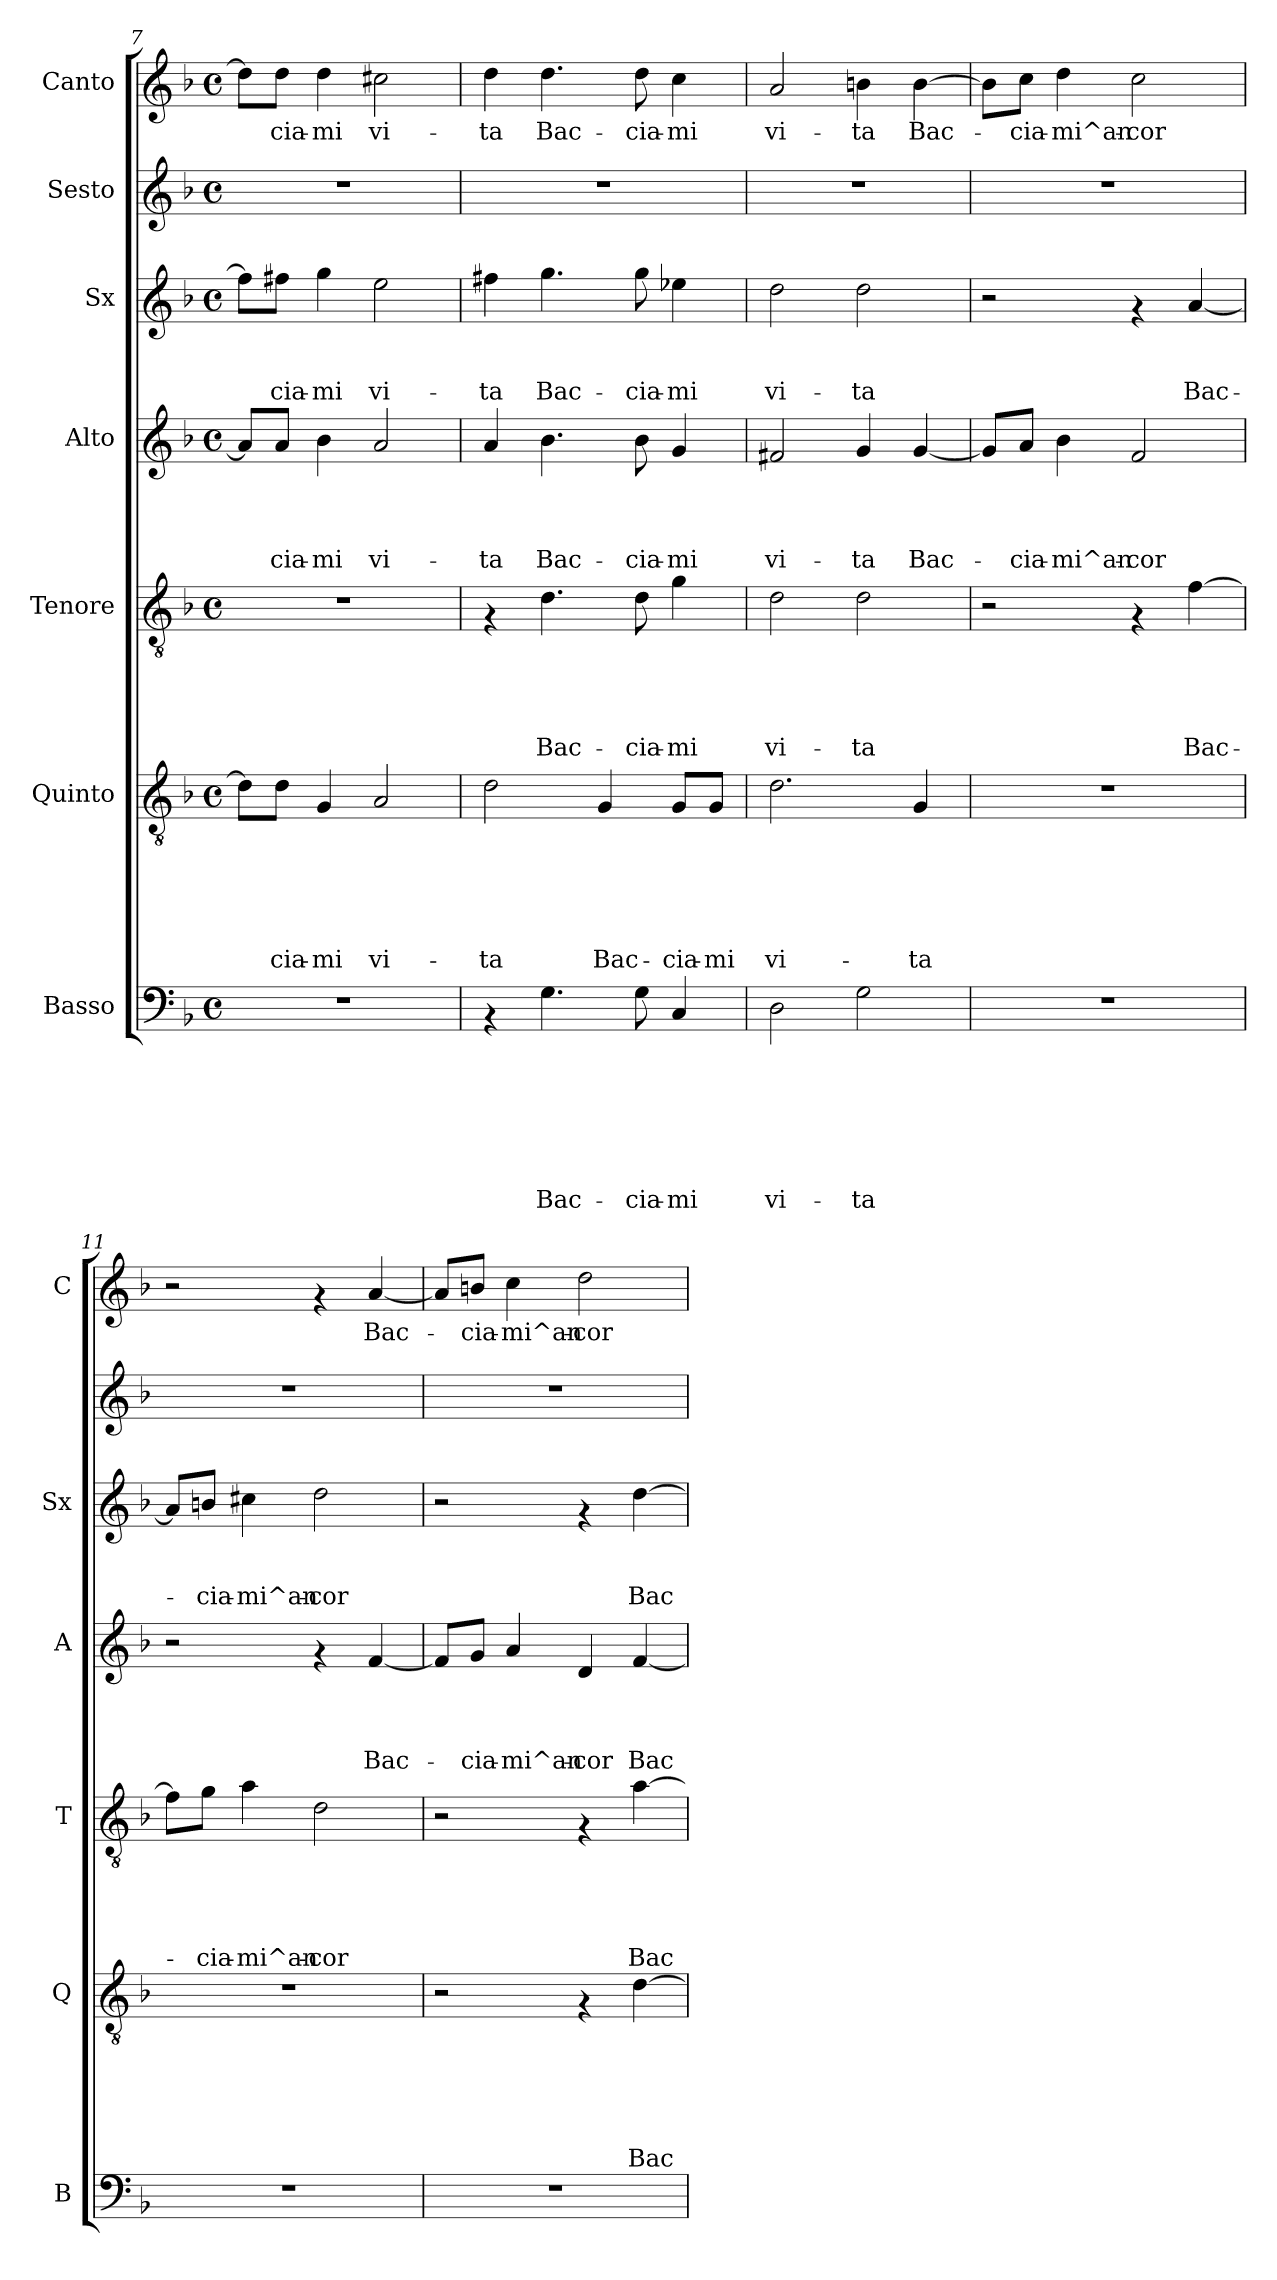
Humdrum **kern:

**kern	**text	**text	**text	**text	**text	**text	**text	**kern	**text	**text	**text	**text	**text	**text	**kern	**text	**text	**text	**text	**text	**kern	**text	**text	**text	**text	**kern	**text	**text	**text	**kern	**kern	**text
*part7	*part7	*part7	*part7	*part7	*part7	*part7	*part7	*part6	*part6	*part6	*part6	*part6	*part6	*part6	*part5	*part5	*part5	*part5	*part5	*part5	*part4	*part4	*part4	*part4	*part4	*part3	*part3	*part3	*part3	*part2	*part1	*part1
*staff7	*staff7	*staff7	*staff7	*staff7	*staff7	*staff7	*staff7	*staff6	*staff6	*staff6	*staff6	*staff6	*staff6	*staff6	*staff5	*staff5	*staff5	*staff5	*staff5	*staff5	*staff4	*staff4	*staff4	*staff4	*staff4	*staff3	*staff3	*staff3	*staff3	*staff2	*staff1	*staff1
*I"Basso	*	*	*	*	*	*	*	*I"Quinto	*	*	*	*	*	*	*I"Tenore	*	*	*	*	*	*I"Alto	*	*	*	*	*I"Sx	*	*	*	*I"Sesto	*I"Canto	*
*I'B	*	*	*	*	*	*	*	*I'Q	*	*	*	*	*	*	*I'T	*	*	*	*	*	*I'A	*	*	*	*	*I'Sx	*	*	*	*	*I'C	*
*clefF4	*	*	*	*	*	*	*	*clefGv2	*	*	*	*	*	*	*clefGv2	*	*	*	*	*	*clefG2	*	*	*	*	*clefG2	*	*	*	*clefG2	*clefG2	*
*k[b-]	*	*	*	*	*	*	*	*k[b-]	*	*	*	*	*	*	*k[b-]	*	*	*	*	*	*k[b-]	*	*	*	*	*k[b-]	*	*	*	*k[b-]	*k[b-]	*
*F:	*	*	*	*	*	*	*	*F:	*	*	*	*	*	*	*F:	*	*	*	*	*	*F:	*	*	*	*	*F:	*	*	*	*F:	*F:	*
*M4/4	*	*	*	*	*	*	*	*M4/4	*	*	*	*	*	*	*M4/4	*	*	*	*	*	*M4/4	*	*	*	*	*M4/4	*	*	*	*M4/4	*M4/4	*
*met(c)	*	*	*	*	*	*	*	*met(c)	*	*	*	*	*	*	*met(c)	*	*	*	*	*	*met(c)	*	*	*	*	*met(c)	*	*	*	*met(c)	*met(c)	*
=7	=7	=7	=7	=7	=7	=7	=7	=7	=7	=7	=7	=7	=7	=7	=7	=7	=7	=7	=7	=7	=7	=7	=7	=7	=7	=7	=7	=7	=7	=7	=7	=7
1r	.	.	.	.	.	.	.	8d\L]	.	.	.	.	.	.	1r	.	.	.	.	.	8a/L]	.	.	.	.	8ff#\L]	.	.	.	1r	8dd\L]	.
!	!	!	!	!	!	!	!	!	!	!	!	!	!	!LO:LY:b	!	!	!	!	!	!	!	!	!	!	!LO:LY:b	!	!	!	!LO:LY:b	!	!	!LO:LY:b
.	.	.	.	.	.	.	.	8d\J	.	.	.	.	.	-cia-	.	.	.	.	.	.	8a/J	.	.	.	-cia-	8ff#i\J	.	.	-cia-	.	8dd\J	-cia-
!	!	!	!	!	!	!	!	!	!	!	!	!	!	!LO:LY:b	!	!	!	!	!	!	!	!	!	!	!LO:LY:b	!	!	!	!LO:LY:b	!	!	!LO:LY:b
.	.	.	.	.	.	.	.	4G/	.	.	.	.	.	-mi	.	.	.	.	.	.	4b-\	.	.	.	-mi	4gg\	.	.	-mi	.	4dd\	-mi
!	!	!	!	!	!	!	!	!	!	!	!	!	!	!LO:LY:b	!	!	!	!	!	!	!	!	!	!	!LO:LY:b	!	!	!	!LO:LY:b	!	!	!LO:LY:b
.	.	.	.	.	.	.	.	2A/	.	.	.	.	.	vi-	.	.	.	.	.	.	2a/	.	.	.	vi-	2ee\	.	.	vi-	.	2cc#X\	vi-
=8	=8	=8	=8	=8	=8	=8	=8	=8	=8	=8	=8	=8	=8	=8	=8	=8	=8	=8	=8	=8	=8	=8	=8	=8	=8	=8	=8	=8	=8	=8	=8	=8
!	!	!	!	!	!	!	!	!	!	!	!	!	!	!LO:LY:b	!	!	!	!	!	!	!	!	!	!	!LO:LY:b	!	!	!	!LO:LY:b	!	!	!LO:LY:b
4rAA	.	.	.	.	.	.	.	2d\	.	.	.	.	.	-ta	4rF	.	.	.	.	.	4a/	.	.	.	-ta	4ff#X\	.	.	-ta	1r	4dd\	-ta
!	!	!	!	!	!	!	!LO:LY:b	!	!	!	!	!	!	!	!	!	!	!	!	!LO:LY:b	!	!	!	!	!LO:LY:b	!	!	!	!LO:LY:b	!	!	!LO:LY:b
4.G\	.	.	.	.	.	.	Bac-	.	.	.	.	.	.	.	4.d\	.	.	.	.	Bac-	4.b-\	.	.	.	Bac-	4.gg\	.	.	Bac-	.	4.dd\	Bac-
!	!	!	!	!	!	!	!	!	!	!	!	!	!	!LO:LY:b	!	!	!	!	!	!	!	!	!	!	!	!	!	!	!	!	!	!
.	.	.	.	.	.	.	.	4G/	.	.	.	.	.	Bac-	.	.	.	.	.	.	.	.	.	.	.	.	.	.	.	.	.	.
!	!	!	!	!	!	!	!LO:LY:b	!	!	!	!	!	!	!	!	!	!	!	!	!LO:LY:b	!	!	!	!	!LO:LY:b	!	!	!	!LO:LY:b	!	!	!LO:LY:b
8G\	.	.	.	.	.	.	-cia-	.	.	.	.	.	.	.	8d\	.	.	.	.	-cia-	8b-\	.	.	.	-cia-	8gg\	.	.	-cia-	.	8dd\	-cia-
!	!	!	!	!	!	!	!LO:LY:b	!	!	!	!	!	!	!LO:LY:b	!	!	!	!	!	!LO:LY:b	!	!	!	!	!LO:LY:b	!	!	!	!LO:LY:b	!	!	!LO:LY:b
4C/	.	.	.	.	.	.	-mi	8G/L	.	.	.	.	.	-cia-	4g\	.	.	.	.	-mi	4g/	.	.	.	-mi	4ee-X\	.	.	-mi	.	4cc\	-mi
!	!	!	!	!	!	!	!	!	!	!	!	!	!	!LO:LY:b	!	!	!	!	!	!	!	!	!	!	!	!	!	!	!	!	!	!
.	.	.	.	.	.	.	.	8G/J	.	.	.	.	.	-mi	.	.	.	.	.	.	.	.	.	.	.	.	.	.	.	.	.	.
!!LO:PB:g=z
=9	=9	=9	=9	=9	=9	=9	=9	=9	=9	=9	=9	=9	=9	=9	=9	=9	=9	=9	=9	=9	=9	=9	=9	=9	=9	=9	=9	=9	=9	=9	=9	=9
!	!	!	!	!	!	!	!LO:LY:b	!	!	!	!	!	!	!LO:LY:b	!	!	!	!	!	!LO:LY:b	!	!	!	!	!LO:LY:b	!	!	!	!LO:LY:b	!	!	!LO:LY:b
2D\	.	.	.	.	.	.	vi-	2.d\	.	.	.	.	.	vi-	2d\	.	.	.	.	vi-	2f#X/	.	.	.	vi-	2dd\	.	.	vi-	1r	2a/	vi-
!	!	!	!	!	!	!	!LO:LY:b	!	!	!	!	!	!	!	!	!	!	!	!	!LO:LY:b	!	!	!	!	!LO:LY:b	!	!	!	!LO:LY:b	!	!	!LO:LY:b
2G\	.	.	.	.	.	.	-ta	.	.	.	.	.	.	.	2d\	.	.	.	.	-ta	4g/	.	.	.	-ta	2dd\	.	.	-ta	.	4bn\	-ta
!	!	!	!	!	!	!	!	!	!	!	!	!	!	!LO:LY:b	!	!	!	!	!	!	!	!	!	!	!LO:LY:b	!	!	!	!	!	!	!LO:LY:b
.	.	.	.	.	.	.	.	4G/	.	.	.	.	.	-ta	.	.	.	.	.	.	[<4g/	.	.	.	Bac-	.	.	.	.	.	[>4b\	Bac-
=10	=10	=10	=10	=10	=10	=10	=10	=10	=10	=10	=10	=10	=10	=10	=10	=10	=10	=10	=10	=10	=10	=10	=10	=10	=10	=10	=10	=10	=10	=10	=10	=10
1r	.	.	.	.	.	.	.	1r	.	.	.	.	.	.	2r	.	.	.	.	.	8g/L]	.	.	.	.	2r	.	.	.	1r	8b\L]	.
!	!	!	!	!	!	!	!	!	!	!	!	!	!	!	!	!	!	!	!	!	!	!	!	!	!LO:LY:b	!	!	!	!	!	!	!LO:LY:b
.	.	.	.	.	.	.	.	.	.	.	.	.	.	.	.	.	.	.	.	.	8a/J	.	.	.	-cia-	.	.	.	.	.	8cc\J	-cia-
!	!	!	!	!	!	!	!	!	!	!	!	!	!	!	!	!	!	!	!	!	!	!	!	!	!LO:LY:b	!	!	!	!	!	!	!LO:LY:b
.	.	.	.	.	.	.	.	.	.	.	.	.	.	.	.	.	.	.	.	.	4b-\	.	.	.	-mi^an-	.	.	.	.	.	4dd\	-mi^an-
!	!	!	!	!	!	!	!	!	!	!	!	!	!	!	!	!	!	!	!	!	!	!	!	!	!LO:LY:b	!	!	!	!	!	!	!LO:LY:b
.	.	.	.	.	.	.	.	.	.	.	.	.	.	.	4rF	.	.	.	.	.	2f/	.	.	.	-cor	4rf	.	.	.	.	2cc\	-cor
!	!	!	!	!	!	!	!	!	!	!	!	!	!	!	!	!	!	!	!	!LO:LY:b	!	!	!	!	!	!	!	!	!LO:LY:b	!	!	!
.	.	.	.	.	.	.	.	.	.	.	.	.	.	.	[>4f\	.	.	.	.	Bac-	.	.	.	.	.	[<4a/	.	.	Bac-	.	.	.
=11	=11	=11	=11	=11	=11	=11	=11	=11	=11	=11	=11	=11	=11	=11	=11	=11	=11	=11	=11	=11	=11	=11	=11	=11	=11	=11	=11	=11	=11	=11	=11	=11
1r	.	.	.	.	.	.	.	1r	.	.	.	.	.	.	8f\L]	.	.	.	.	.	2r	.	.	.	.	8a/L]	.	.	.	1r	2r	.
!	!	!	!	!	!	!	!	!	!	!	!	!	!	!	!	!	!	!	!	!LO:LY:b	!	!	!	!	!	!	!	!	!LO:LY:b	!	!	!
.	.	.	.	.	.	.	.	.	.	.	.	.	.	.	8g\J	.	.	.	.	-cia-	.	.	.	.	.	8bn/J	.	.	-cia-	.	.	.
!	!	!	!	!	!	!	!	!	!	!	!	!	!	!	!	!	!	!	!	!LO:LY:b	!	!	!	!	!	!	!	!	!LO:LY:b	!	!	!
.	.	.	.	.	.	.	.	.	.	.	.	.	.	.	4a\	.	.	.	.	-mi^an-	.	.	.	.	.	4cc#X\	.	.	-mi^an-	.	.	.
!	!	!	!	!	!	!	!	!	!	!	!	!	!	!	!	!	!	!	!	!LO:LY:b	!	!	!	!	!	!	!	!	!LO:LY:b	!	!	!
.	.	.	.	.	.	.	.	.	.	.	.	.	.	.	2d\	.	.	.	.	-cor	4rf	.	.	.	.	2dd\	.	.	-cor	.	4rf	.
!	!	!	!	!	!	!	!	!	!	!	!	!	!	!	!	!	!	!	!	!	!	!	!	!	!LO:LY:b	!	!	!	!	!	!	!LO:LY:b
.	.	.	.	.	.	.	.	.	.	.	.	.	.	.	.	.	.	.	.	.	[<4f/	.	.	.	Bac-	.	.	.	.	.	[<4a/	Bac-
=12	=12	=12	=12	=12	=12	=12	=12	=12	=12	=12	=12	=12	=12	=12	=12	=12	=12	=12	=12	=12	=12	=12	=12	=12	=12	=12	=12	=12	=12	=12	=12	=12
1r	.	.	.	.	.	.	.	2r	.	.	.	.	.	.	2r	.	.	.	.	.	8f/L]	.	.	.	.	2r	.	.	.	1r	8a/L]	.
!	!	!	!	!	!	!	!	!	!	!	!	!	!	!	!	!	!	!	!	!	!	!	!	!	!LO:LY:b	!	!	!	!	!	!	!LO:LY:b
.	.	.	.	.	.	.	.	.	.	.	.	.	.	.	.	.	.	.	.	.	8g/J	.	.	.	-cia-	.	.	.	.	.	8bn/J	-cia-
!	!	!	!	!	!	!	!	!	!	!	!	!	!	!	!	!	!	!	!	!	!	!	!	!	!LO:LY:b	!	!	!	!	!	!	!LO:LY:b
.	.	.	.	.	.	.	.	.	.	.	.	.	.	.	.	.	.	.	.	.	4a/	.	.	.	-mi^an-	.	.	.	.	.	4cc\	-mi^an-
!	!	!	!	!	!	!	!	!	!	!	!	!	!	!	!	!	!	!	!	!	!	!	!	!	!LO:LY:b	!	!	!	!	!	!	!LO:LY:b
.	.	.	.	.	.	.	.	4rF	.	.	.	.	.	.	4rF	.	.	.	.	.	4d/	.	.	.	-cor	4rf	.	.	.	.	2dd\	-cor
!	!	!	!	!	!	!	!	!	!	!	!	!	!	!LO:LY:b	!	!	!	!	!	!LO:LY:b	!	!	!	!	!LO:LY:b	!	!	!	!LO:LY:b	!	!	!
.	.	.	.	.	.	.	.	[<4d\	.	.	.	.	.	Bac-	[<4a\	.	.	.	.	Bac-	[<4f/	.	.	.	Bac-	[<4dd\	.	.	Bac-	.	.	.
=	=	=	=	=	=	=	=	=	=	=	=	=	=	=	=	=	=	=	=	=	=	=	=	=	=	=	=	=	=	=	=	=
*-	*-	*-	*-	*-	*-	*-	*-	*-	*-	*-	*-	*-	*-	*-	*-	*-	*-	*-	*-	*-	*-	*-	*-	*-	*-	*-	*-	*-	*-	*-	*-	*-
